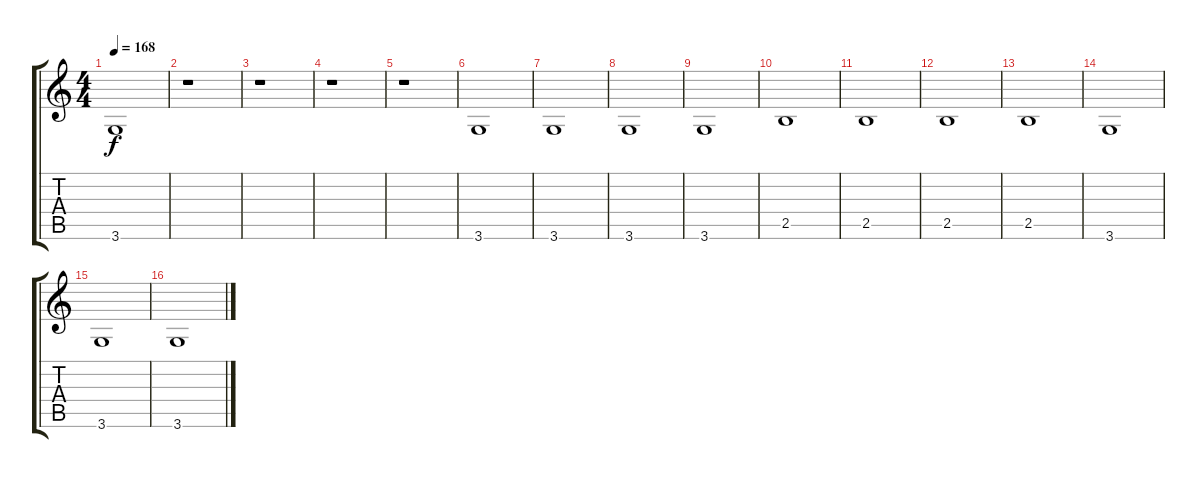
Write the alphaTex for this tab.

\track "" {instrument electricbassfinger}
\staff {score tabs}
\tuning (E4 B3 G3 D3 A2 E2) {hide}
\ts (4 4)
\tempo 168
\clef g2
\ks c
3.6{t}.1{dy f} |
r.1 |
r.1 |
r.1 |
r.1 |
3.6.1 |
3.6.1 |
3.6.1 |
3.6.1 |
2.5.1 |
2.5.1 |
2.5.1 |
2.5.1 |
3.6.1 |
3.6.1 |
3.6.1
